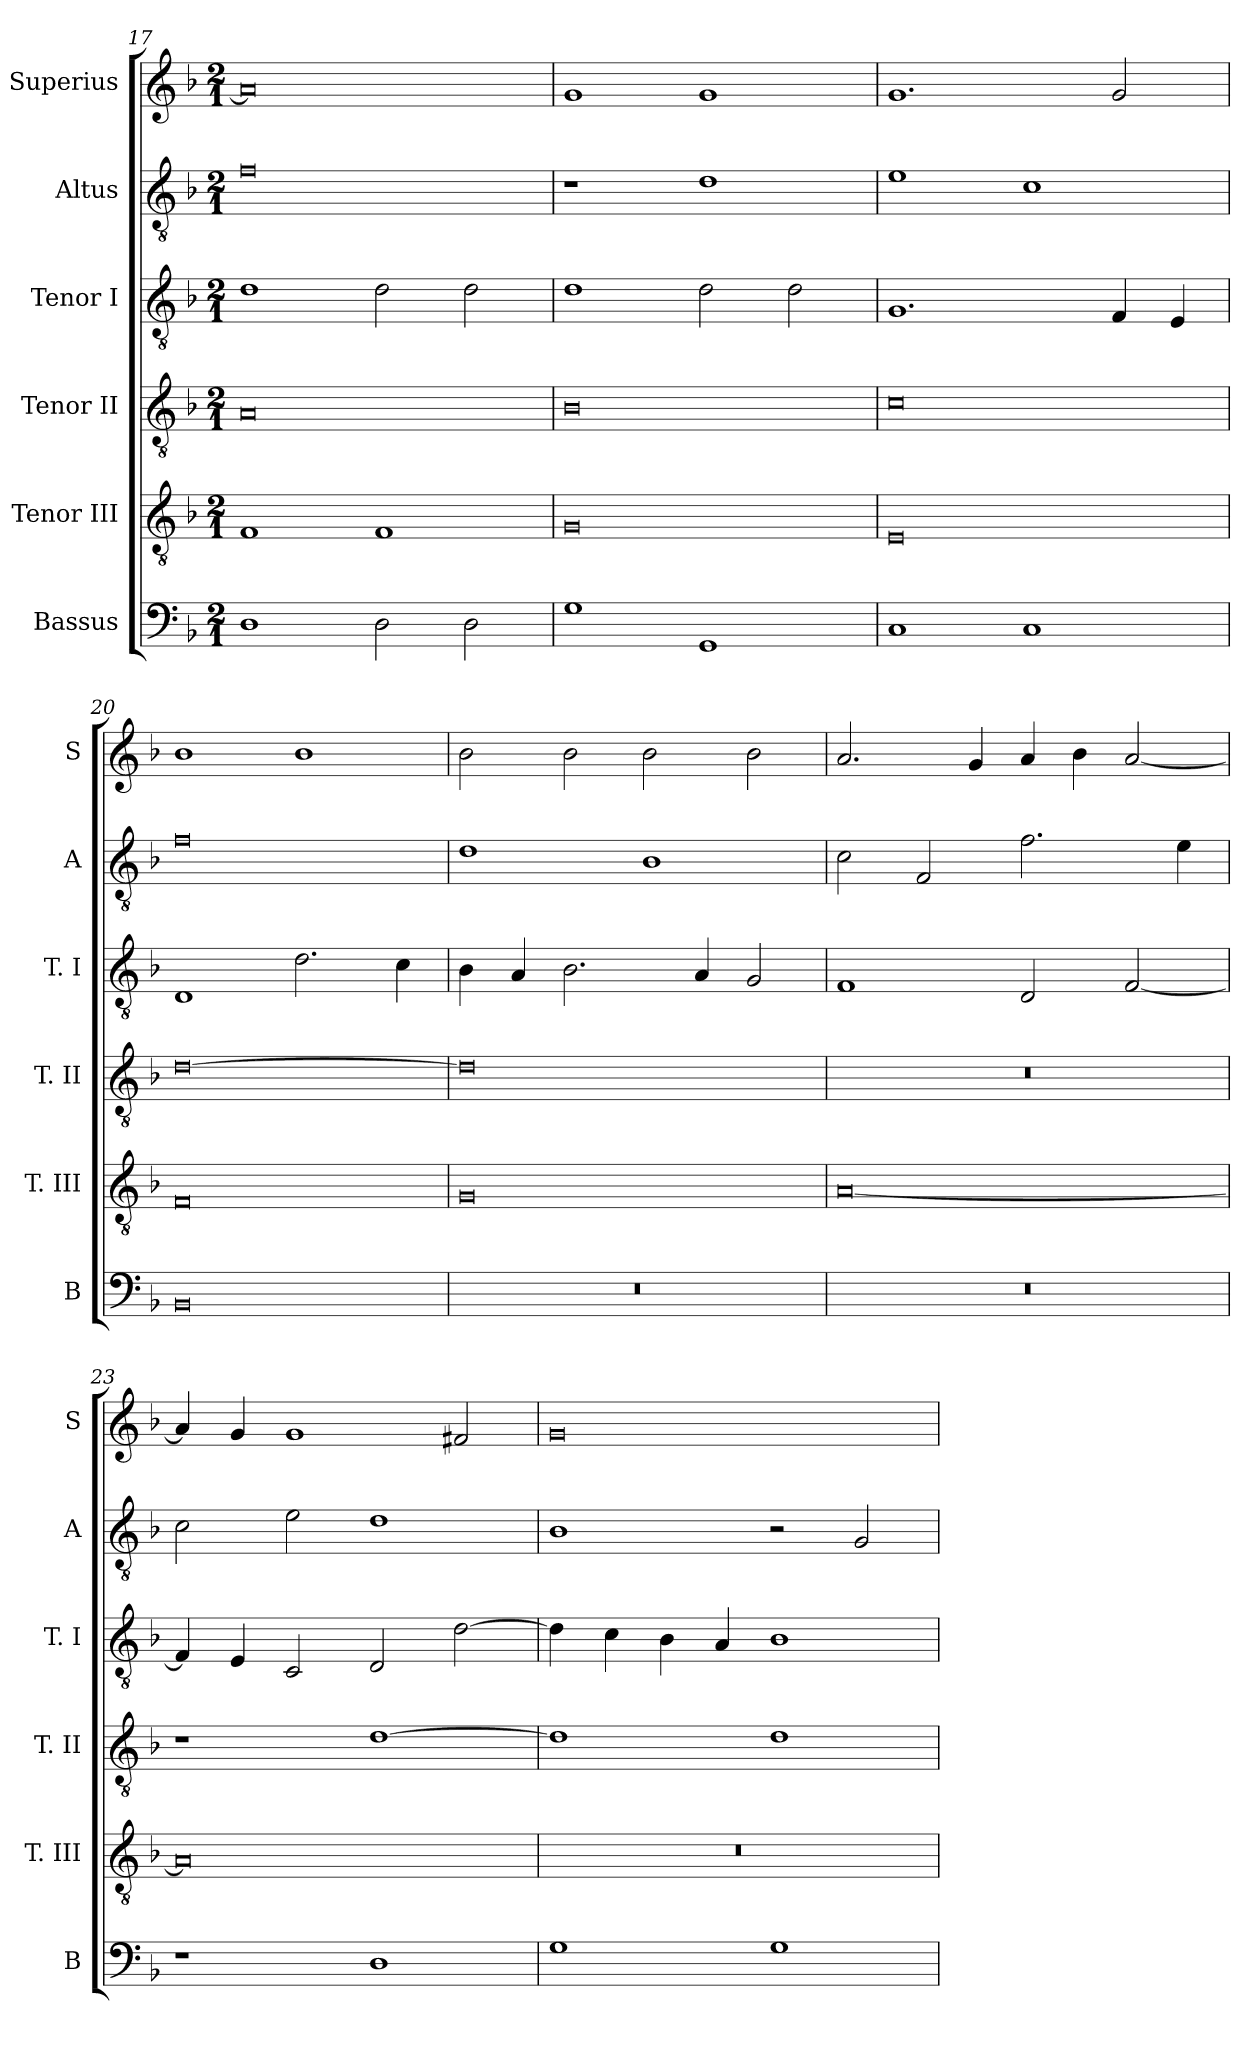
**kern	**kern	**kern	**kern	**kern	**kern
*part6	*part5	*part4	*part3	*part2	*part1
*staff6	*staff5	*staff4	*staff3	*staff2	*staff1
*I"Bassus	*I"Tenor III	*I"Tenor II	*I"Tenor I	*I"Altus	*I"Superius
*I'B	*I'T. III	*I'T. II	*I'T. I	*I'A	*I'S
*clefF4	*clefGv2	*clefGv2	*clefGv2	*clefGv2	*clefG2
*k[b-]	*k[b-]	*k[b-]	*k[b-]	*k[b-]	*k[b-]
*F:	*F:	*F:	*F:	*F:	*F:
*M2/1	*M2/1	*M2/1	*M2/1	*M2/1	*M2/1
=17	=17	=17	=17	=17	=17
1D	1F	0A	1d	0f	0a]
2D	1F	.	2d	.	.
2D	.	.	2d	.	.
=18	=18	=18	=18	=18	=18
1G	0G	0B-	1d	1r	1g
1GG	.	.	2d	1d	1g
.	.	.	2d	.	.
=19	=19	=19	=19	=19	=19
1C	0E	0c	1.G	1e	1.g
1C	.	.	.	1c	.
.	.	.	4F	.	2g
.	.	.	4E	.	.
=20	=20	=20	=20	=20	=20
0BB-	0F	[0d	1D	0f	1b-
.	.	.	2.d	.	1b-
.	.	.	4c	.	.
=21	=21	=21	=21	=21	=21
0r	0G	0d]	4B-	1d	2b-
.	.	.	4A	.	.
.	.	.	2.B-	.	2b-
.	.	.	.	1B-	2b-
.	.	.	4A	.	.
.	.	.	2G	.	2b-
=22	=22	=22	=22	=22	=22
0r	[0A	0r	1F	2c	2.a
.	.	.	.	2F	.
.	.	.	.	.	4g
.	.	.	2D	2.f	4a
.	.	.	.	.	4b-
.	.	.	[2F	.	[2a
.	.	.	.	4e	.
=23	=23	=23	=23	=23	=23
1r	0A]	1r	4F]	2c	4a]
.	.	.	4E	.	4g
.	.	.	2C	2e	1g
1D	.	[1d	2D	1d	.
.	.	.	[2d	.	2f#X
=24	=24	=24	=24	=24	=24
1G	0r	1d]	4d]	1B-	0g
.	.	.	4c	.	.
.	.	.	4B-	.	.
.	.	.	4A	.	.
1G	.	1d	1B-	2r	.
.	.	.	.	2G	.
=	=	=	=	=	=
*-	*-	*-	*-	*-	*-
